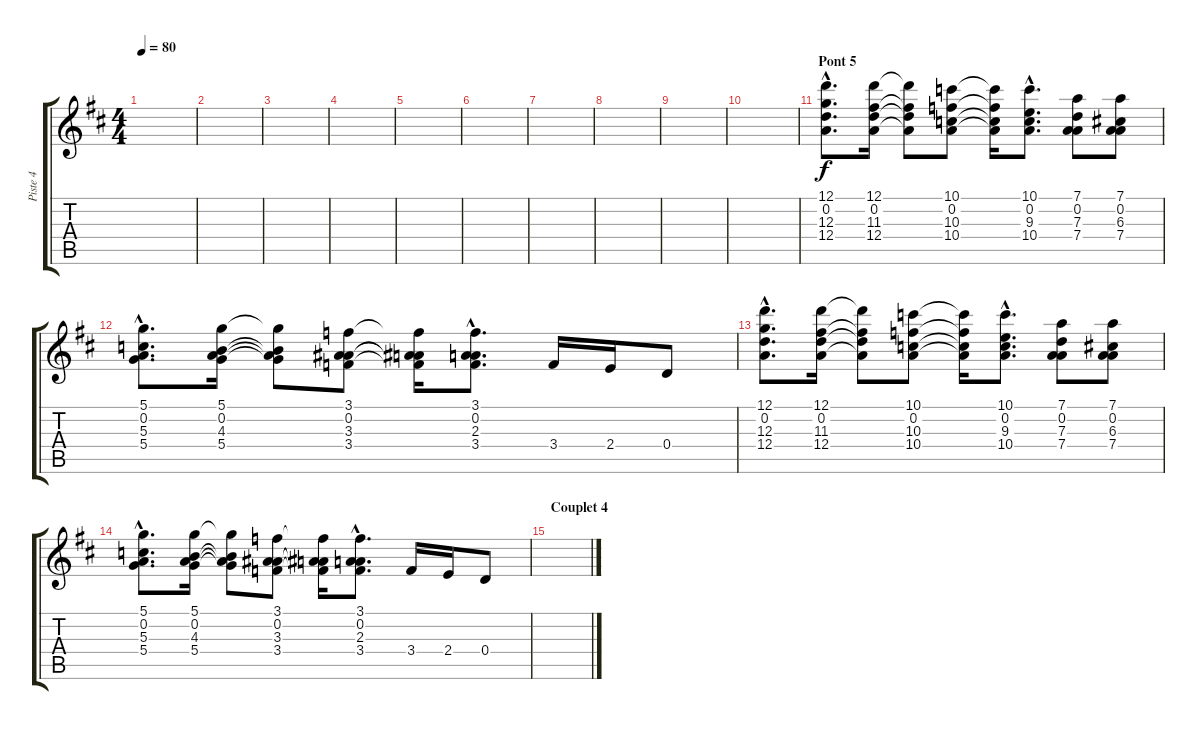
\track ("Piste 4" "Piste 4") {instrument distortionguitar}
\staff {score tabs}
\tuning (D4 A3 G3 D3 A2 D2) {hide}
\ts (4 4)
\tempo 80
\clef g2
\ks d
|
|
|
|
|
|
|
|
|
|
\section ("" "Pont 5")
(12.1{hac} 0.2{hac} 12.3{hac} 12.4{hac}).8{d} (12.1 0.2 11.3 12.4).16 (12.1{t} 0.2{t} 11.3{t} 12.4{t}).8 (10.1 0.2 10.3 10.4).8 (10.1{t} 0.2{t} 10.3{t} 10.4{t}).16 (10.1{hac} 0.2{hac} 9.3{hac} 10.4{hac}).8{d} (7.1 0.2 7.3 7.4).8 (7.1 0.2 6.3 7.4).8 |
(5.1{hac} 0.2{hac} 5.3{hac} 5.4{hac}).8{d} (5.1 0.2 4.3 5.4).16 (5.1{t} 0.2{t} 4.3{t} 5.4{t}).8 (3.1 0.2 3.3 3.4).8 (3.1{t} 0.2{t} 3.3{t} 3.4{t}).16 (3.1{hac} 0.2{hac} 2.3{hac} 3.4{hac}).8{d} 3.4.16 2.4.16 0.4.8 |
(12.1{hac} 0.2{hac} 12.3{hac} 12.4{hac}).8{d} (12.1 0.2 11.3 12.4).16 (12.1{t} 0.2{t} 11.3{t} 12.4{t}).8 (10.1 0.2 10.3 10.4).8 (10.1{t} 0.2{t} 10.3{t} 10.4{t}).16 (10.1{hac} 0.2{hac} 9.3{hac} 10.4{hac}).8{d} (7.1 0.2 7.3 7.4).8 (7.1 0.2 6.3 7.4).8 |
(5.1{hac} 0.2{hac} 5.3{hac} 5.4{hac}).8{d} (5.1 0.2 4.3 5.4).16 (5.1{t} 0.2{t} 4.3{t} 5.4{t}).8 (3.1 0.2 3.3 3.4).8 (3.1{t} 0.2{t} 3.3{t} 3.4{t}).16 (3.1{hac} 0.2{hac} 2.3{hac} 3.4{hac}).8{d} 3.4.16 2.4.16 0.4.8 |
\section ("" "Couplet 4")
